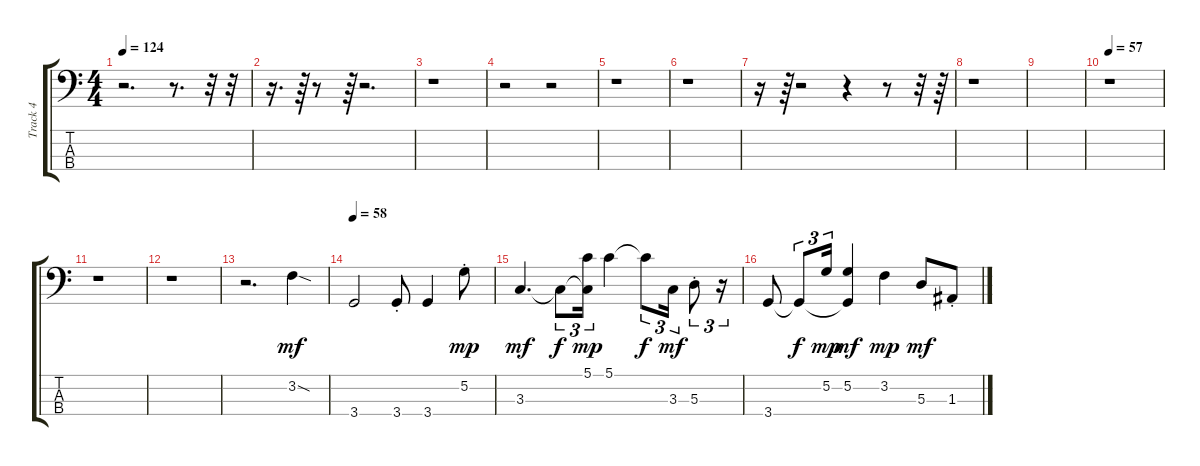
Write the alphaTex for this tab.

\track ("Track 4" "Track 4") {instrument electricbassfinger}
\staff {score tabs}
\tuning (G2 D2 A1 E1) {hide}
\ts (4 4)
\tempo 124
\clef f4
\ks c
r.2{d dy f} r.8{d} r.32 r.32 |
r.16{d} r.64 r.8 r.64 r.2{d} |
r.1 |
r.2 r.2 |
r.1 |
r.1 |
r.16 r.64 r.2 r.4 r.8 r.32 r.64 |
r.1 |
|
\tempo 51
\tempo 57
r.1{volume 12 instrument electricbasspick} |
r.1 |
r.1 |
r.2{d} 3.2{sod}.4{dy mf} |
\tempo 58
3.4.2 3.4{st}.8 3.4.4 5.2{st}.8{dy mp} |
3.3.4{d dy mf} 3.3{t}.8{tu (3 2) dy f} (5.1 3.3{t}).16{tu (3 2) dy mp} 5.1.4 5.1{t}.8{tu (3 2) dy f} 3.3.16{tu (3 2) dy mf} 5.3{st}.8{tu (3 2)} r.16{tu (3 2)} |
3.4.8 3.4{t}.8{tu (3 2) dy f} 5.2.16{tu (3 2) dy mp} (5.2 3.4{t}).4{dy mf} 3.2.4{dy mp} 5.3.8{dy mf} 1.3{st}.8
